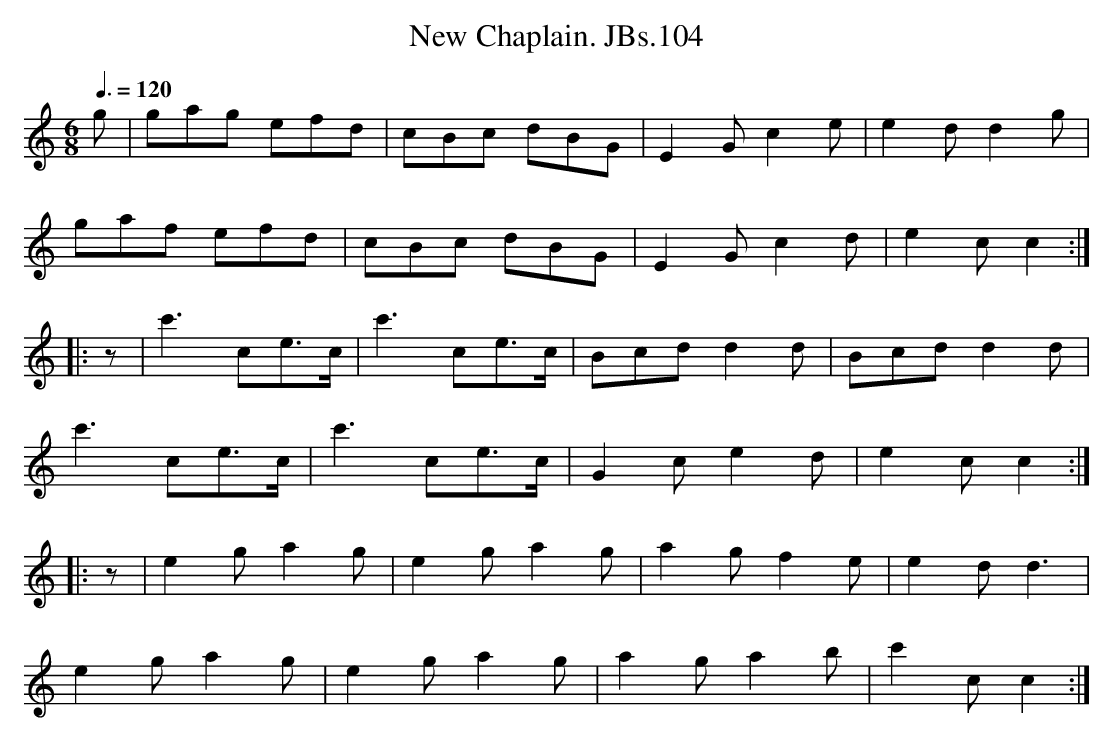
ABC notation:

X:1
T:New Chaplain. JBs.104
M:6/8
L:1/8
Q:3/8=120
K:C major
g|gag efd|cBc dBG|E2Gc2e|e2dd2g|!
gaf efd|cBc dBG|E2Gc2d|e2cc2:|!
|:z|c'3ce>c|c'3ce>c|Bcd d2d|Bcd d2d|!
c'3ce>c|c'3ce>c|G2ce2d|e2cc2:|!
|:z|e2ga2g|e2ga2g|a2gf2e|e2dd3|!
e2ga2g|e2ga2g|a2ga2b|c'2cc2:|
